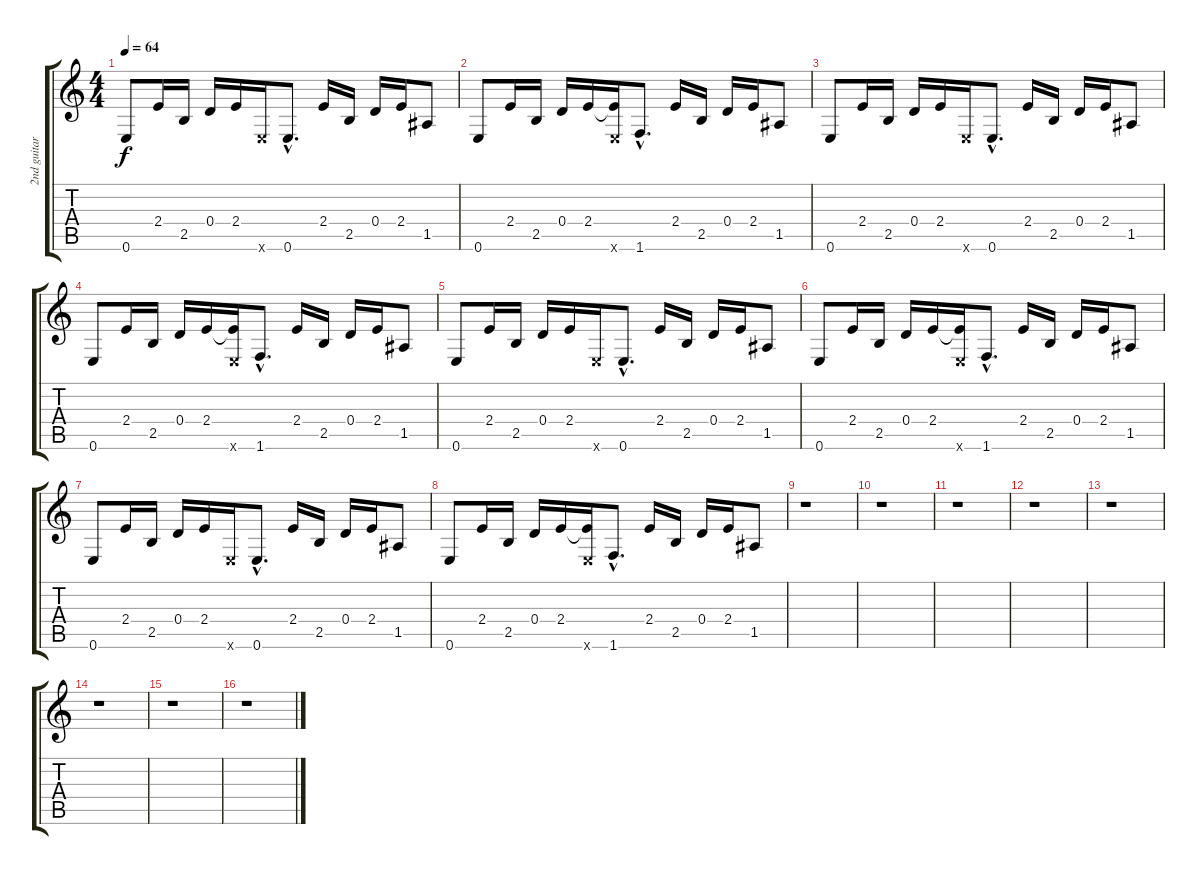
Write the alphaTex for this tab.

\track ("2nd guitar" "2nd guitar") {instrument distortionguitar}
\staff {score tabs}
\tuning (E4 B3 G3 D3 A2 E2) {hide}
\ts (4 4)
\tempo 64
\clef g2
\ks c
0.6.8{dy f instrument distortionguitar} 2.4.16 2.5.16 0.4.16 2.4.16 0.6{x}.16 0.6{hac}.8{d} 2.4.16 2.5.16 0.4.16 2.4.16 1.5.8 |
0.6.8 2.4.16 2.5.16 0.4.16 2.4.16 (2.4{t} 0.6{x}).16 1.6{hac}.8{d} 2.4.16 2.5.16 0.4.16 2.4.16 1.5.8 |
0.6.8 2.4.16 2.5.16 0.4.16 2.4.16 0.6{x}.16 0.6{hac}.8{d} 2.4.16 2.5.16 0.4.16 2.4.16 1.5.8 |
0.6.8 2.4.16 2.5.16 0.4.16 2.4.16 (2.4{t} 0.6{x}).16 1.6{hac}.8{d} 2.4.16 2.5.16 0.4.16 2.4.16 1.5.8 |
0.6.8 2.4.16 2.5.16 0.4.16 2.4.16 0.6{x}.16 0.6{hac}.8{d} 2.4.16 2.5.16 0.4.16 2.4.16 1.5.8 |
0.6.8 2.4.16 2.5.16 0.4.16 2.4.16 (2.4{t} 0.6{x}).16 1.6{hac}.8{d} 2.4.16 2.5.16 0.4.16 2.4.16 1.5.8 |
0.6.8 2.4.16 2.5.16 0.4.16 2.4.16 0.6{x}.16 0.6{hac}.8{d} 2.4.16 2.5.16 0.4.16 2.4.16 1.5.8 |
0.6.8 2.4.16 2.5.16 0.4.16 2.4.16 (2.4{t} 0.6{x}).16 1.6{hac}.8{d} 2.4.16 2.5.16 0.4.16 2.4.16 1.5.8 |
r.1 |
r.1 |
r.1 |
r.1 |
r.1 |
r.1 |
r.1 |
r.1
